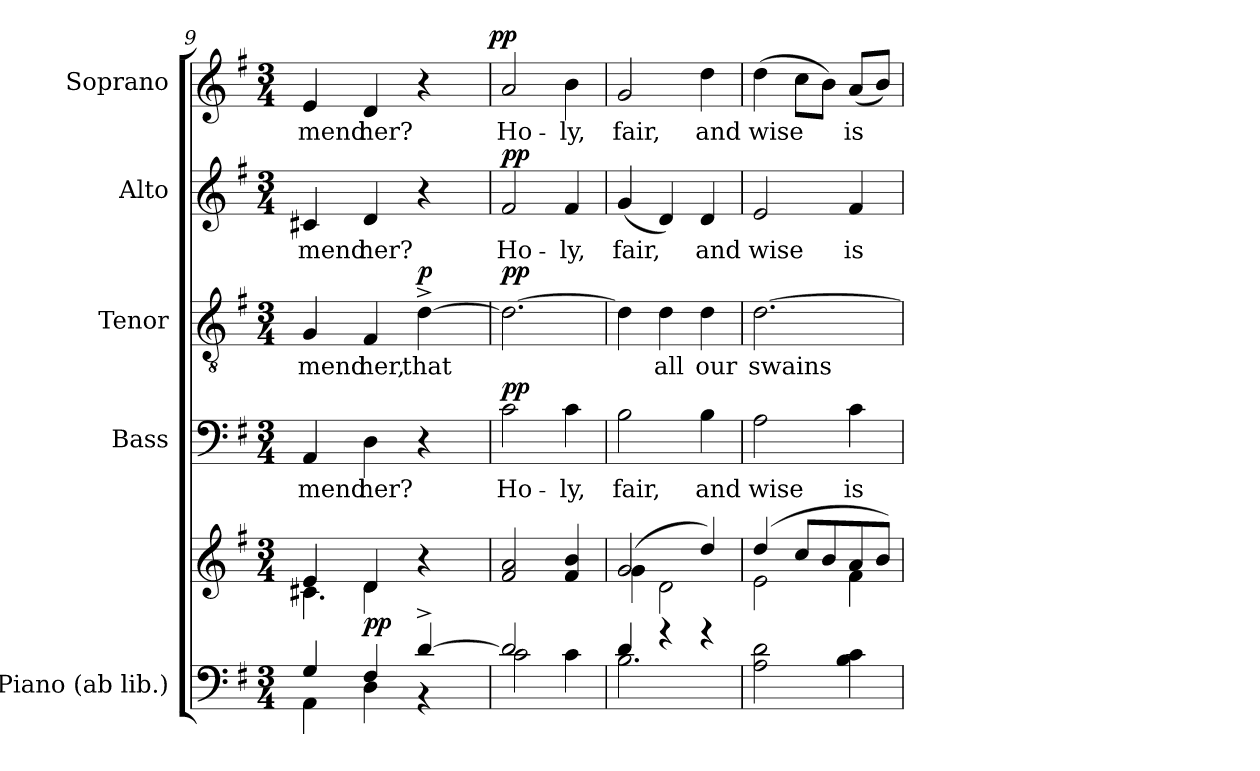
**kern	**kern	**dynam	**kern	**text	**dynam	**kern	**text	**dynam	**kern	**text	**dynam	**kern	**text	**dynam
*part5	*part5	*part5	*part4	*part4	*part4	*part3	*part3	*part3	*part2	*part2	*part2	*part1	*part1	*part1
*staff6	*staff5	*staff5/6	*staff4	*staff4	*staff4	*staff3	*staff3	*staff3	*staff2	*staff2	*staff2	*staff1	*staff1	*staff1
*I"Piano (ab lib.)	*	*	*I"Bass	*	*	*I"Tenor	*	*	*I"Alto	*	*	*I"Soprano	*	*
*I'Pno.	*	*	*I'B.	*	*	*I'T.	*	*	*I'A.	*	*	*I'S.	*	*
*clefF4	*clefG2	*	*clefF4	*	*	*clefGv2	*	*	*clefG2	*	*	*clefG2	*	*
*	*	*	*	*	*	*ITrd7c12	*	*	*	*	*	*	*	*
*k[f#]	*k[f#]	*	*k[f#]	*	*	*k[f#]	*	*	*k[f#]	*	*	*k[f#]	*	*
*G:	*G:	*	*G:	*	*	*G:	*	*	*G:	*	*	*G:	*	*
*M3/4	*M3/4	*	*M3/4	*	*	*M3/4	*	*	*M3/4	*	*	*M3/4	*	*
=9	=9	=9	=9	=9	=9	=9	=9	=9	=9	=9	=9	=9	=9	=9
*^	*^	*	*	*	*	*	*	*	*	*	*	*	*	*
*	*	*	*^	*	*	*	*	*	*	*	*	*	*	*	*	*
!	!	!	!	!	!	!	!LO:LY:b:color=#000000	!	!	!	!	!	!	!	!	!	!
!	!	!	!	!	!	!	!	!	!	!LO:LY:b:color=#000000	!	!	!	!	!	!	!
!	!	!	!	!	!	!	!	!	!	!	!	!	!LO:LY:b:color=#000000	!	!	!	!
!	!	!	!	!	!	!	!	!	!	!	!	!	!	!	!	!LO:LY:b:color=#000000	!
*	*	*	*	*	*	*	*	*	*	*	*	*	*	*	*^	*	*
4Gi/	4AAi\	4ei/	4ryy	4.c#Xi\	.	4AAi/	-mend	.	4GGi/	-mend	.	4c#Xi/	-mend	.	4ei/	2ryy	-mend	.
!	!	!	!	!	!	!	!LO:LY:b:color=#000000	!	!	!	!	!	!	!	!	!	!	!
!	!	!	!	!	!	!	!	!	!	!LO:LY:b:color=#000000	!	!	!	!	!	!	!	!
!	!	!	!	!	!	!	!	!	!	!	!	!	!LO:LY:b:color=#000000	!	!	!	!	!
!	!	!	!	!	!	!	!	!	!	!	!	!	!	!	!	!	!LO:LY:b:color=#000000	!
4F#i/	4Di\	4di/	4di\	.	pp	4Di\	her?	.	4FF#i/	her,	.	4di/	her?	.	4di/	.	her?	.
.	.	.	.	4.ryy	.	.	.	.	.	.	.	.	.	.	.	.	.	.
!	!	!	!	!	!	!	!	!	!	!LO:LY:b:color=#000000	!	!	!	!	!	!	!	!
[4d^i/	4r	4r	4ryy	.	.	4r	.	.	[4D^i\	that	p	4r	.	.	4r	8ryy	.	.
.	.	.	.	.	.	.	.	.	.	.	.	.	.	.	.	16ryy	.	.
.	.	.	.	.	.	.	.	.	.	.	.	.	.	.	.	32ryy	.	.
.	.	.	.	.	.	.	.	.	.	.	.	.	.	.	.	64ryy	.	.
.	.	.	.	.	.	.	.	.	.	.	.	.	.	.	.	128...ryy	.	.
.	.	.	.	.	.	.	.	.	.	.	.	.	.	.	.	1024ryy	.	pp
*	*	*v	*v	*v	*	*	*	*	*	*	*	*	*	*	*v	*v	*	*
=10	=10	=10	=10	=10	=10	=10	=10	=10	=10	=10	=10	=10	=10	=10	=10
*	*	*^	*	*	*	*	*	*	*	*	*	*	*^	*	*
*	*	*	*^	*	*	*	*	*	*	*	*	*	*	*	*	*	*
!	!	!	!	!	!	!	!LO:LY:b:color=#000000	!	!	!	!	!	!	!	!	!	!	!
*	*	*v	*v	*v	*	*	*	*	*	*	*	*	*	*	*v	*v	*	*
*	*	*^	*	*	*	*	*	*	*	*	*	*	*^	*	*
*	*	*	*^	*	*	*	*	*	*	*	*	*	*	*	*	*	*
!	!	!	!	!	!	!	!	!	!	!	!	!	!LO:LY:b:color=#000000	!	!	!	!	!
*	*	*v	*v	*v	*	*	*	*	*	*	*	*	*	*	*v	*v	*	*
*	*	*^	*	*	*	*	*	*	*	*	*	*	*^	*	*
*	*	*	*^	*	*	*	*	*	*	*	*	*	*	*	*	*	*
!	!	!	!	!	!	!	!	!	!	!	!	!	!	!	!LO:TX:a:i:t=Strict time	!	!	!
!	!	!LO:TX:b:i:t=Strict time	!	!	!	!	!	!	!	!	!	!	!	!	!	!	!	!
!	!	!	!	!	!	!	!	!	!	!	!	!	!	!	!	!	!LO:LY:b:color=#000000	!
*	*	*v	*v	*v	*	*	*	*	*	*	*	*	*	*	*v	*v	*	*
2di/]	2ci\	2f#i/ 2ai	.	2ci\	Ho-	pp	2.Di\_	.	pp	2f#i/	Ho-	pp	2ai/	Ho-	.
!	!	!	!	!	!LO:LY:b:color=#000000	!	!	!	!	!	!	!	!	!	!
!	!	!	!	!	!	!	!	!	!	!	!LO:LY:b:color=#000000	!	!	!	!
!	!	!	!	!	!	!	!	!	!	!	!	!	!	!LO:LY:b:color=#000000	!
4ryy	4ci\	4f#i/ 4bi	.	4ci\	-ly,	.	.	.	.	4f#i/	-ly,	.	4bi\	-ly,	.
=11	=11	=11	=11	=11	=11	=11	=11	=11	=11	=11	=11	=11	=11	=11	=11
*	*	*^	*	*	*	*	*	*	*	*	*	*	*	*	*
!	!	!	!	!	!	!LO:LY:b:color=#000000	!	!	!	!	!	!	!	!	!	!
!	!	!	!	!	!	!	!	!	!	!	!	!LO:LY:b:color=#000000	!	!	!	!
!	!	!	!	!	!	!	!	!	!	!	!	!	!	!	!LO:LY:b:color=#000000	!
4di/	2.Bi\	(2gi/	4gi\	.	2Bi\	fair,	.	4Di\]	.	.	(4gi/	fair,	.	2gi/	fair,	.
!	!	!	!	!	!	!	!	!	!LO:LY:b:color=#000000	!	!	!	!	!	!	!
4r	.	.	2di\	.	.	.	.	4Di\	all	.	4di/)	.	.	.	.	.
!	!	!	!	!	!	!LO:LY:b:color=#000000	!	!	!	!	!	!	!	!	!	!
!	!	!	!	!	!	!	!	!	!LO:LY:b:color=#000000	!	!	!	!	!	!	!
!	!	!	!	!	!	!	!	!	!	!	!	!LO:LY:b:color=#000000	!	!	!	!
!	!	!	!	!	!	!	!	!	!	!	!	!	!	!	!LO:LY:b:color=#000000	!
4r	.	4ddi/)	.	.	4Bi\	and	.	4Di\	our	.	4di/	and	.	4ddi\	and	.
*v	*v	*	*	*	*	*	*	*	*	*	*	*	*	*	*	*
!!LO:PB:g=z
=12	=12	=12	=12	=12	=12	=12	=12	=12	=12	=12	=12	=12	=12	=12	=12
!	!	!	!	!	!LO:LY:b:color=#000000	!	!	!	!	!	!	!	!	!	!
!	!	!	!	!	!	!	!	!LO:LY:b:color=#000000	!	!	!	!	!	!	!
!	!	!	!	!	!	!	!	!	!	!	!LO:LY:b:color=#000000	!	!	!	!
!	!	!	!	!	!	!	!	!	!	!	!	!	!	!LO:LY:b:color=#000000	!
2Ai\ 2di	(4ddi/	2ei\	.	2Ai\	wise	.	[2.Di\	swains	.	2ei/	wise	.	(4ddi\	wise	.
.	8cci/L	.	.	.	.	.	.	.	.	.	.	.	8cci\L	.	.
.	8bi/	.	.	.	.	.	.	.	.	.	.	.	8bi\J)	.	.
!	!	!	!	!	!LO:LY:b:color=#000000	!	!	!	!	!	!	!	!	!	!
!	!	!	!	!	!	!	!	!	!	!	!LO:LY:b:color=#000000	!	!	!	!
!	!	!	!	!	!	!	!	!	!	!	!	!	!	!LO:LY:b:color=#000000	!
4Bi\ 4ci	8ai/	4f#i\	.	4ci\	is	.	.	.	.	4f#i/	is	.	(8ai/L	is	.
.	8bi/J)	.	.	.	.	.	.	.	.	.	.	.	8bi/J)	.	.
*	*v	*v	*	*	*	*	*	*	*	*	*	*	*	*	*
=	=	=	=	=	=	=	=	=	=	=	=	=	=	=
*-	*-	*-	*-	*-	*-	*-	*-	*-	*-	*-	*-	*-	*-	*-
